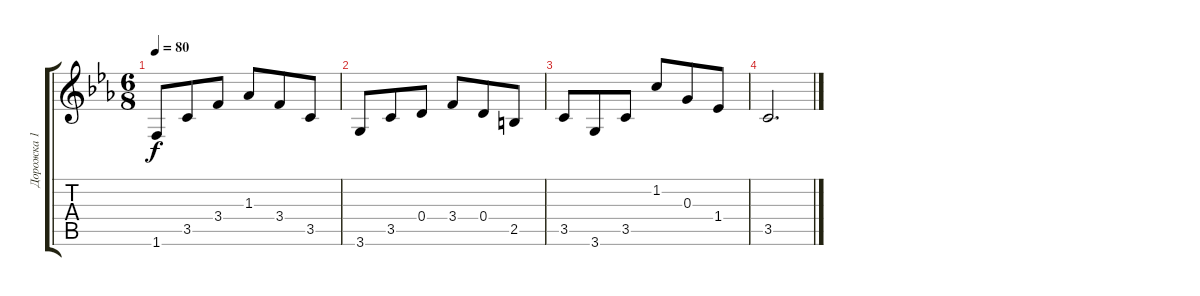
\track ("Дорожка 1" "Дорожка 1") {instrument acousticguitarnylon}
\staff {score tabs}
\tuning (E4 B3 G3 D3 A2 E2) {hide}
\ts (6 8)
\tempo 80
\clef g2
\ks eb
1.6.8{dy f} 3.5.8 3.4.8 1.3.8 3.4.8 3.5.8 |
3.6.8 3.5.8 0.4.8 3.4.8 0.4.8 2.5.8 |
3.5.8 3.6.8 3.5.8 1.2.8 0.3.8 1.4.8 |
3.5.2{d}
